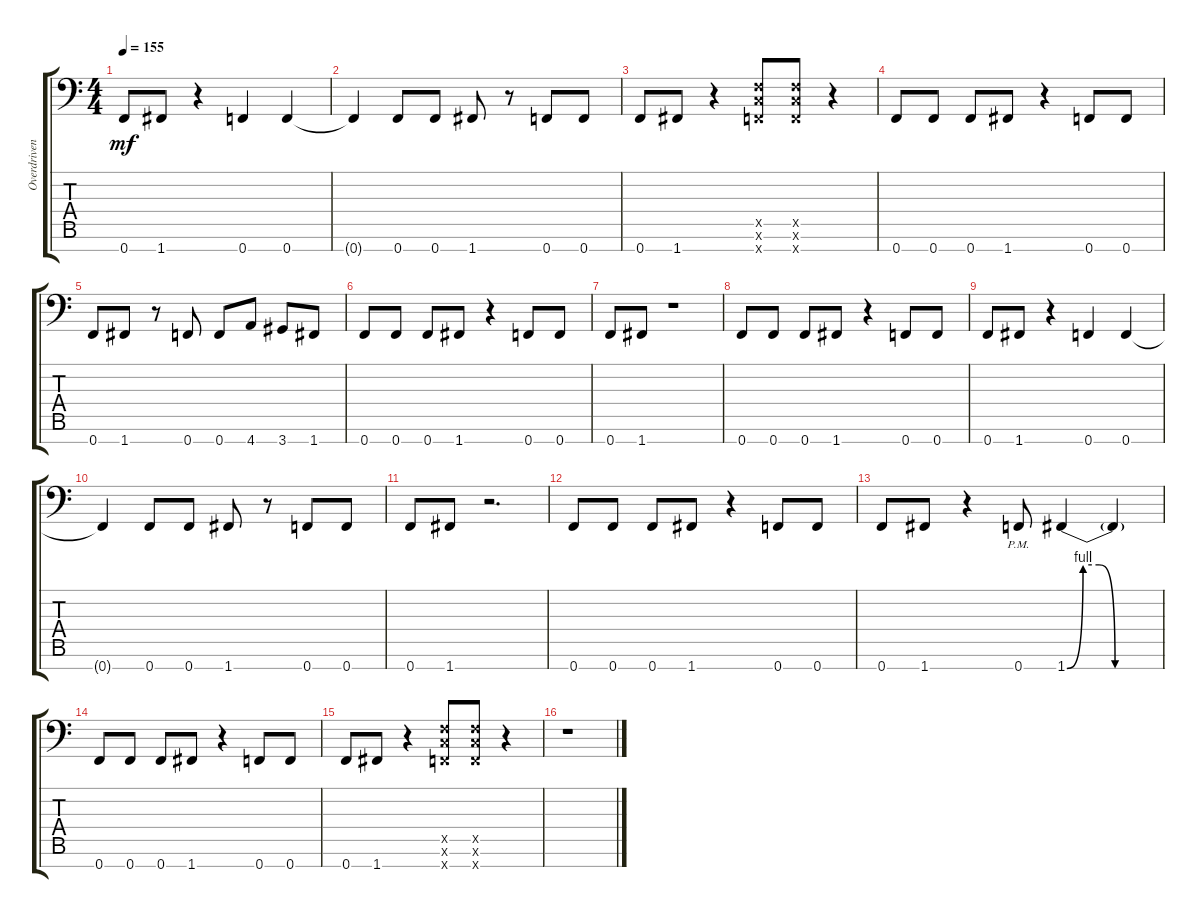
\track ("Overdriven Guitar" "Overdriven") {instrument overdrivenguitar}
\staff {score tabs}
\tuning (C4 G3 D3 Bb2 F2 C2 F1) {hide}
\ts (4 4)
\tempo 155
\clef f4
\ks c
0.7.8{dy mf} 1.7.8 r.4 0.7.4 0.7.4 |
0.7{t}.4 0.7.8 0.7.8 1.7.8 r.8 0.7.8 0.7.8 |
0.7.8 1.7.8 r.4 (0.5{x} 0.6{x} 0.7{x}).8 (0.5{x} 0.6{x} 0.7{x}).8 r.4 |
0.7.8 0.7.8 0.7.8 1.7.8 r.4 0.7.8 0.7.8 |
0.7.8 1.7.8 r.8 0.7.8 0.7.8 4.7.8 3.7.8 1.7.8 |
0.7.8 0.7.8 0.7.8 1.7.8 r.4 0.7.8 0.7.8 |
0.7.8 1.7.8 r.1 |
0.7.8 0.7.8 0.7.8 1.7.8 r.4 0.7.8 0.7.8 |
0.7.8 1.7.8 r.4 0.7.4 0.7.4 |
0.7{t}.4 0.7.8 0.7.8 1.7.8 r.8 0.7.8 0.7.8 |
0.7.8 1.7.8 r.2{d} |
0.7.8 0.7.8 0.7.8 1.7.8 r.4 0.7.8 0.7.8 |
0.7.8 1.7.8 r.4 0.7{pm}.8 1.7{be (custom 0 0 0 0 10 4 20 4 30 0 60 0)}.4 1.7{t}.4 |
0.7.8 0.7.8 0.7.8 1.7.8 r.4 0.7.8 0.7.8 |
0.7.8 1.7.8 r.4 (0.5{x} 0.6{x} 0.7{x}).8 (0.5{x} 0.6{x} 0.7{x}).8 r.4 |
r.1
